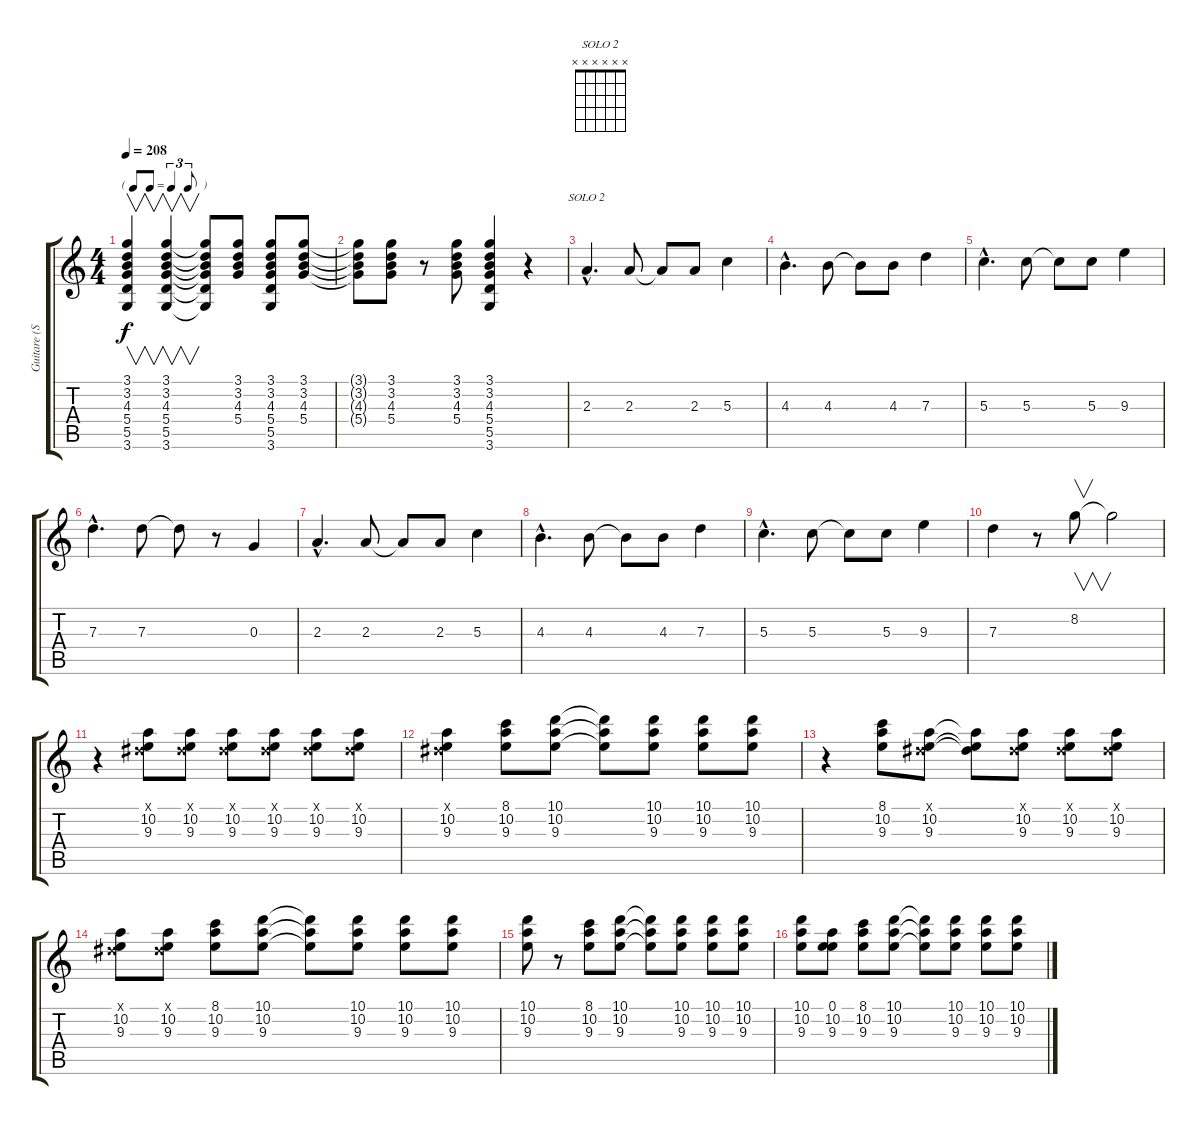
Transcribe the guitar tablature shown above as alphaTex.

\track ("Guitare (Strato) + Delay" "Guitare (S") {instrument electricguitarclean}
\staff {score tabs}
\tuning (E4 B3 G3 D3 A2 E2) {hide}
\chord ("SOLO 2" x x x x x x) {firstfret 0}
\ts (4 4)
\tf triplet8th
\tempo 208
\clef g2
\ks c
(3.1 3.2 4.3 5.4 5.5 3.6).4{v dy f} (3.1 3.2 4.3 5.4 5.5 3.6).4{v} (3.1{t} 3.2{t} 4.3{t} 5.4{t} 5.5{t} 3.6{t}).8 (3.1 3.2 4.3 5.4).8 (3.1 3.2 4.3 5.4 5.5 3.6).8 (3.1 3.2 4.3 5.4).8 |
(3.1{t} 3.2{t} 4.3{t} 5.4{t}).8 (3.1 3.2 4.3 5.4).8 r.8 (3.1 3.2 4.3 5.4).8 (3.1 3.2 4.3 5.4 5.5 3.6).4 r.4 |
2.3{hac}.4{d ch "SOLO 2"} 2.3.8 2.3{t}.8 2.3.8 5.3.4 |
4.3{hac}.4{d} 4.3.8 4.3{t}.8 4.3.8 7.3.4 |
5.3{hac}.4{d} 5.3.8 5.3{t}.8 5.3.8 9.3.4 |
7.3{hac}.4{d} 7.3.8 7.3{t}.8 r.8 0.3.4 |
2.3{hac}.4{d} 2.3.8 2.3{t}.8 2.3.8 5.3.4 |
4.3{hac}.4{d} 4.3.8 4.3{t}.8 4.3.8 7.3.4 |
5.3{hac}.4{d} 5.3.8 5.3{t}.8 5.3.8 9.3.4 |
7.3.4 r.8 8.2.8{v} 8.2{t}.2 |
r.4 (-1.1{x} 10.2 9.3).8 (-1.1{x} 10.2 9.3).8 (-1.1{x} 10.2 9.3).8 (-1.1{x} 10.2 9.3).8 (-1.1{x} 10.2 9.3).8 (-1.1{x} 10.2 9.3).8 |
(-1.1{x} 10.2 9.3).4 (8.1 10.2 9.3).8 (10.1 10.2 9.3).8 (10.1{t} 10.2{t} 9.3{t}).8 (10.1 10.2 9.3).8 (10.1 10.2 9.3).8 (10.1 10.2 9.3).8 |
r.4 (8.1 10.2 9.3).8 (-1.1{x} 10.2 9.3).8 (-1.1{t} 10.2{t} 9.3{t}).8 (-1.1{x} 10.2 9.3).8 (-1.1{x} 10.2 9.3).8 (-1.1{x} 10.2 9.3).8 |
(-1.1{x} 10.2 9.3).8 (-1.1{x} 10.2 9.3).8 (8.1 10.2 9.3).8 (10.1 10.2 9.3).8 (10.1{t} 10.2{t} 9.3{t}).8 (10.1 10.2 9.3).8 (10.1 10.2 9.3).8 (10.1 10.2 9.3).8 |
(10.1 10.2 9.3).8 r.8 (8.1 10.2 9.3).8 (10.1 10.2 9.3).8 (10.1{t} 10.2{t} 9.3{t}).8 (10.1 10.2 9.3).8 (10.1 10.2 9.3).8 (10.1 10.2 9.3).8 |
(10.1 10.2 9.3).8 (0.1 10.2 9.3).8 (8.1 10.2 9.3).8 (10.1 10.2 9.3).8 (10.1{t} 10.2{t} 9.3{t}).8 (10.1 10.2 9.3).8 (10.1 10.2 9.3).8 (10.1 10.2 9.3).8
